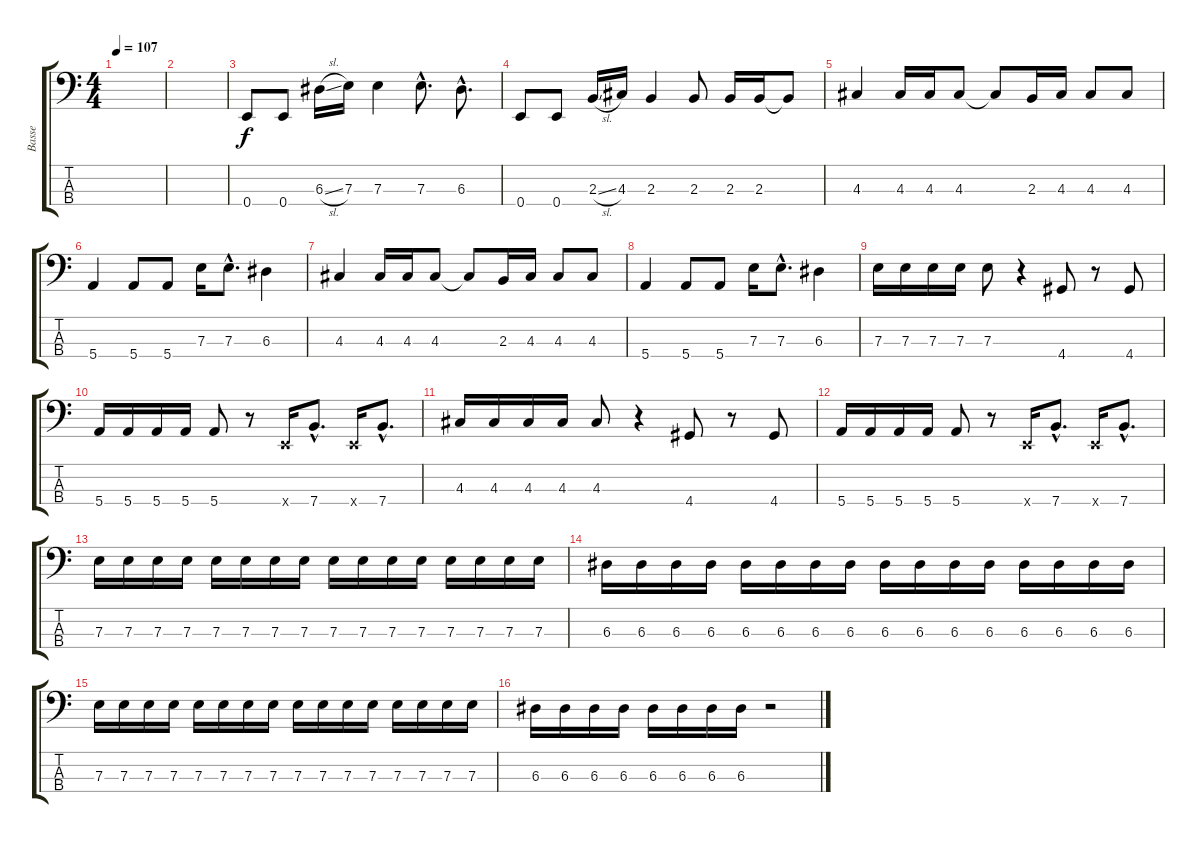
\track ("Basse" "Basse") {instrument electricbassfinger}
\staff {score tabs}
\tuning (G2 D2 A1 E1) {hide}
\ts (4 4)
\tempo 107
\clef f4
\ks c
|
|
0.4.8 0.4.8 6.3{sl}.16 7.3.16 7.3.4 7.3{hac}.8{d} 6.3{hac}.8{d} |
0.4.8 0.4.8 2.3{sl}.16 4.3.16 2.3.4 2.3.8 2.3.16 2.3.16 2.3{t}.8 |
4.3.4 4.3.16 4.3.16 4.3.8 4.3{t}.8 2.3.16 4.3.16 4.3.8 4.3.8 |
5.4.4 5.4.8 5.4.8 7.3.16 7.3{hac}.8{d} 6.3.4 |
4.3.4 4.3.16 4.3.16 4.3.8 4.3{t}.8 2.3.16 4.3.16 4.3.8 4.3.8 |
5.4.4 5.4.8 5.4.8 7.3.16 7.3{hac}.8{d} 6.3.4 |
7.3.16 7.3.16 7.3.16 7.3.16 7.3.8 r.4 4.4.8 r.8 4.4.8 |
5.4.16 5.4.16 5.4.16 5.4.16 5.4.8 r.8 0.4{x}.16 7.4{hac}.8{d} 0.4{x}.16 7.4{hac}.8{d} |
4.3.16 4.3.16 4.3.16 4.3.16 4.3.8 r.4 4.4.8 r.8 4.4.8 |
5.4.16 5.4.16 5.4.16 5.4.16 5.4.8 r.8 0.4{x}.16 7.4{hac}.8{d} 0.4{x}.16 7.4{hac}.8{d} |
7.3.16 7.3.16 7.3.16 7.3.16 7.3.16 7.3.16 7.3.16 7.3.16 7.3.16 7.3.16 7.3.16 7.3.16 7.3.16 7.3.16 7.3.16 7.3.16 |
6.3.16 6.3.16 6.3.16 6.3.16 6.3.16 6.3.16 6.3.16 6.3.16 6.3.16 6.3.16 6.3.16 6.3.16 6.3.16 6.3.16 6.3.16 6.3.16 |
7.3.16 7.3.16 7.3.16 7.3.16 7.3.16 7.3.16 7.3.16 7.3.16 7.3.16 7.3.16 7.3.16 7.3.16 7.3.16 7.3.16 7.3.16 7.3.16 |
6.3.16 6.3.16 6.3.16 6.3.16 6.3.16 6.3.16 6.3.16 6.3.16 r.2
